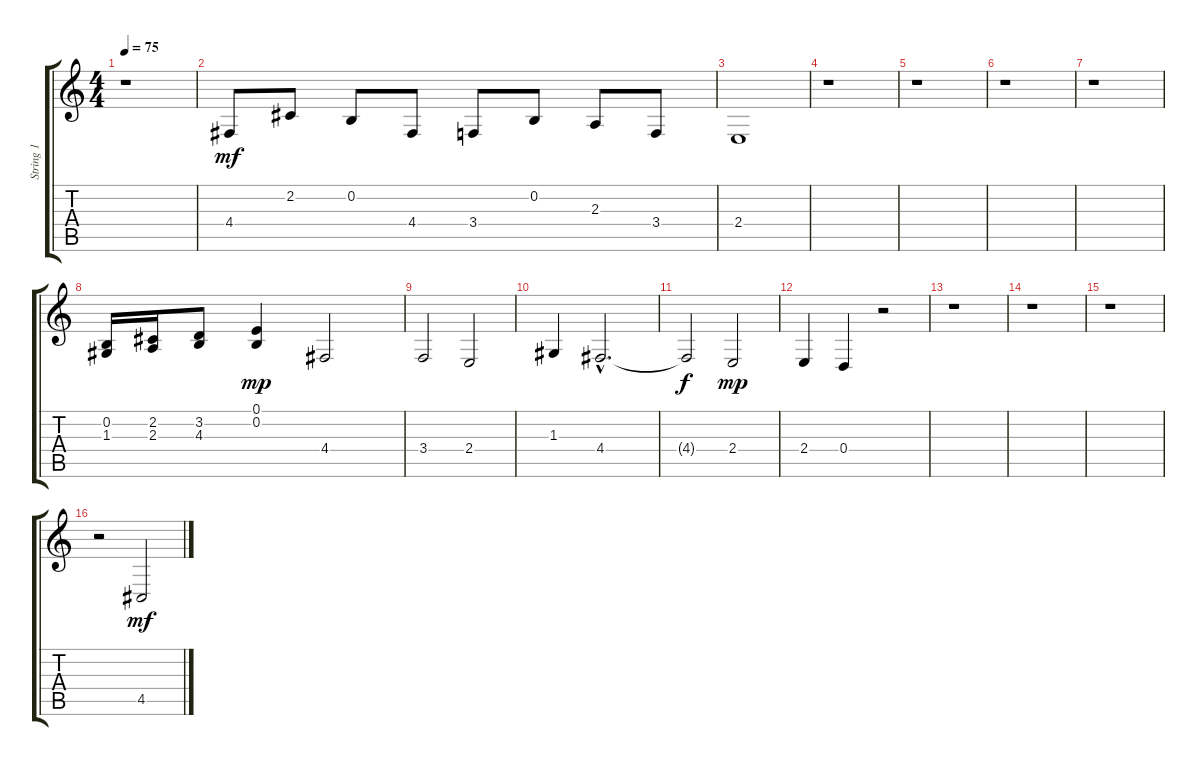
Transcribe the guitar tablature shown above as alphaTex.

\track ("String 1" "String 1") {instrument stringensemble2}
\staff {score tabs}
\tuning (E4 B3 G3 D3 A2 E2) {hide}
\ts (4 4)
\tempo 75
\clef g2
\ks c
r.1{dy mf} |
4.4.8 2.2.8 0.2.8 4.4.8 3.4.8 0.2.8 2.3.8 3.4.8 |
2.4.1 |
r.1 |
r.1 |
r.1 |
r.1 |
(0.2 1.3).16 (2.2 2.3).16 (3.2 4.3).8 (0.1 0.2).4{dy mp} 4.4.2 |
3.4.2 2.4.2 |
1.3.4 4.4{hac}.2{d} |
4.4{t}.2{dy f} 2.4.2{dy mp} |
2.4.4 0.4.4 r.2 |
r.1 |
r.1 |
r.1 |
r.2 4.5.2{dy mf}
